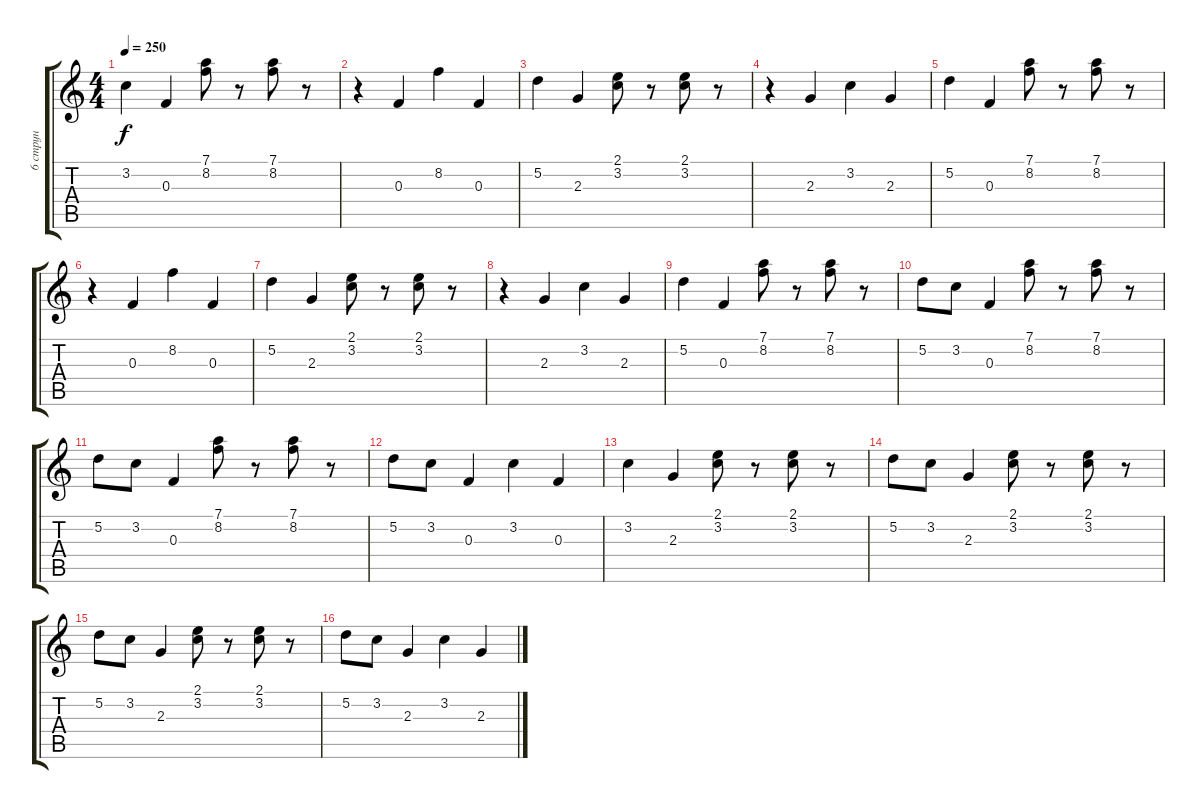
\track ("6 струн" "6 струн") {instrument distortionguitar}
\staff {score tabs}
\tuning (D4 A3 F3 C3 G2 C2) {hide}
\ts (4 4)
\tempo 250
\clef g2
\ks c
3.2.4{dy f} 0.3.4 (7.1 8.2).8 r.8 (7.1 8.2).8 r.8 |
r.4 0.3.4 8.2.4 0.3.4 |
5.2.4 2.3.4 (2.1 3.2).8 r.8 (2.1 3.2).8 r.8 |
r.4 2.3.4 3.2.4 2.3.4 |
5.2.4 0.3.4 (7.1 8.2).8 r.8 (7.1 8.2).8 r.8 |
r.4 0.3.4 8.2.4 0.3.4 |
5.2.4 2.3.4 (2.1 3.2).8 r.8 (2.1 3.2).8 r.8 |
r.4 2.3.4 3.2.4 2.3.4 |
5.2.4 0.3.4 (7.1 8.2).8 r.8 (7.1 8.2).8 r.8 |
5.2.8 3.2.8 0.3.4 (7.1 8.2).8 r.8 (7.1 8.2).8 r.8 |
5.2.8 3.2.8 0.3.4 (7.1 8.2).8 r.8 (7.1 8.2).8 r.8 |
5.2.8 3.2.8 0.3.4 3.2.4 0.3.4 |
3.2.4 2.3.4 (2.1 3.2).8 r.8 (2.1 3.2).8 r.8 |
5.2.8 3.2.8 2.3.4 (2.1 3.2).8 r.8 (2.1 3.2).8 r.8 |
5.2.8 3.2.8 2.3.4 (2.1 3.2).8 r.8 (2.1 3.2).8 r.8 |
5.2.8 3.2.8 2.3.4 3.2.4 2.3.4
